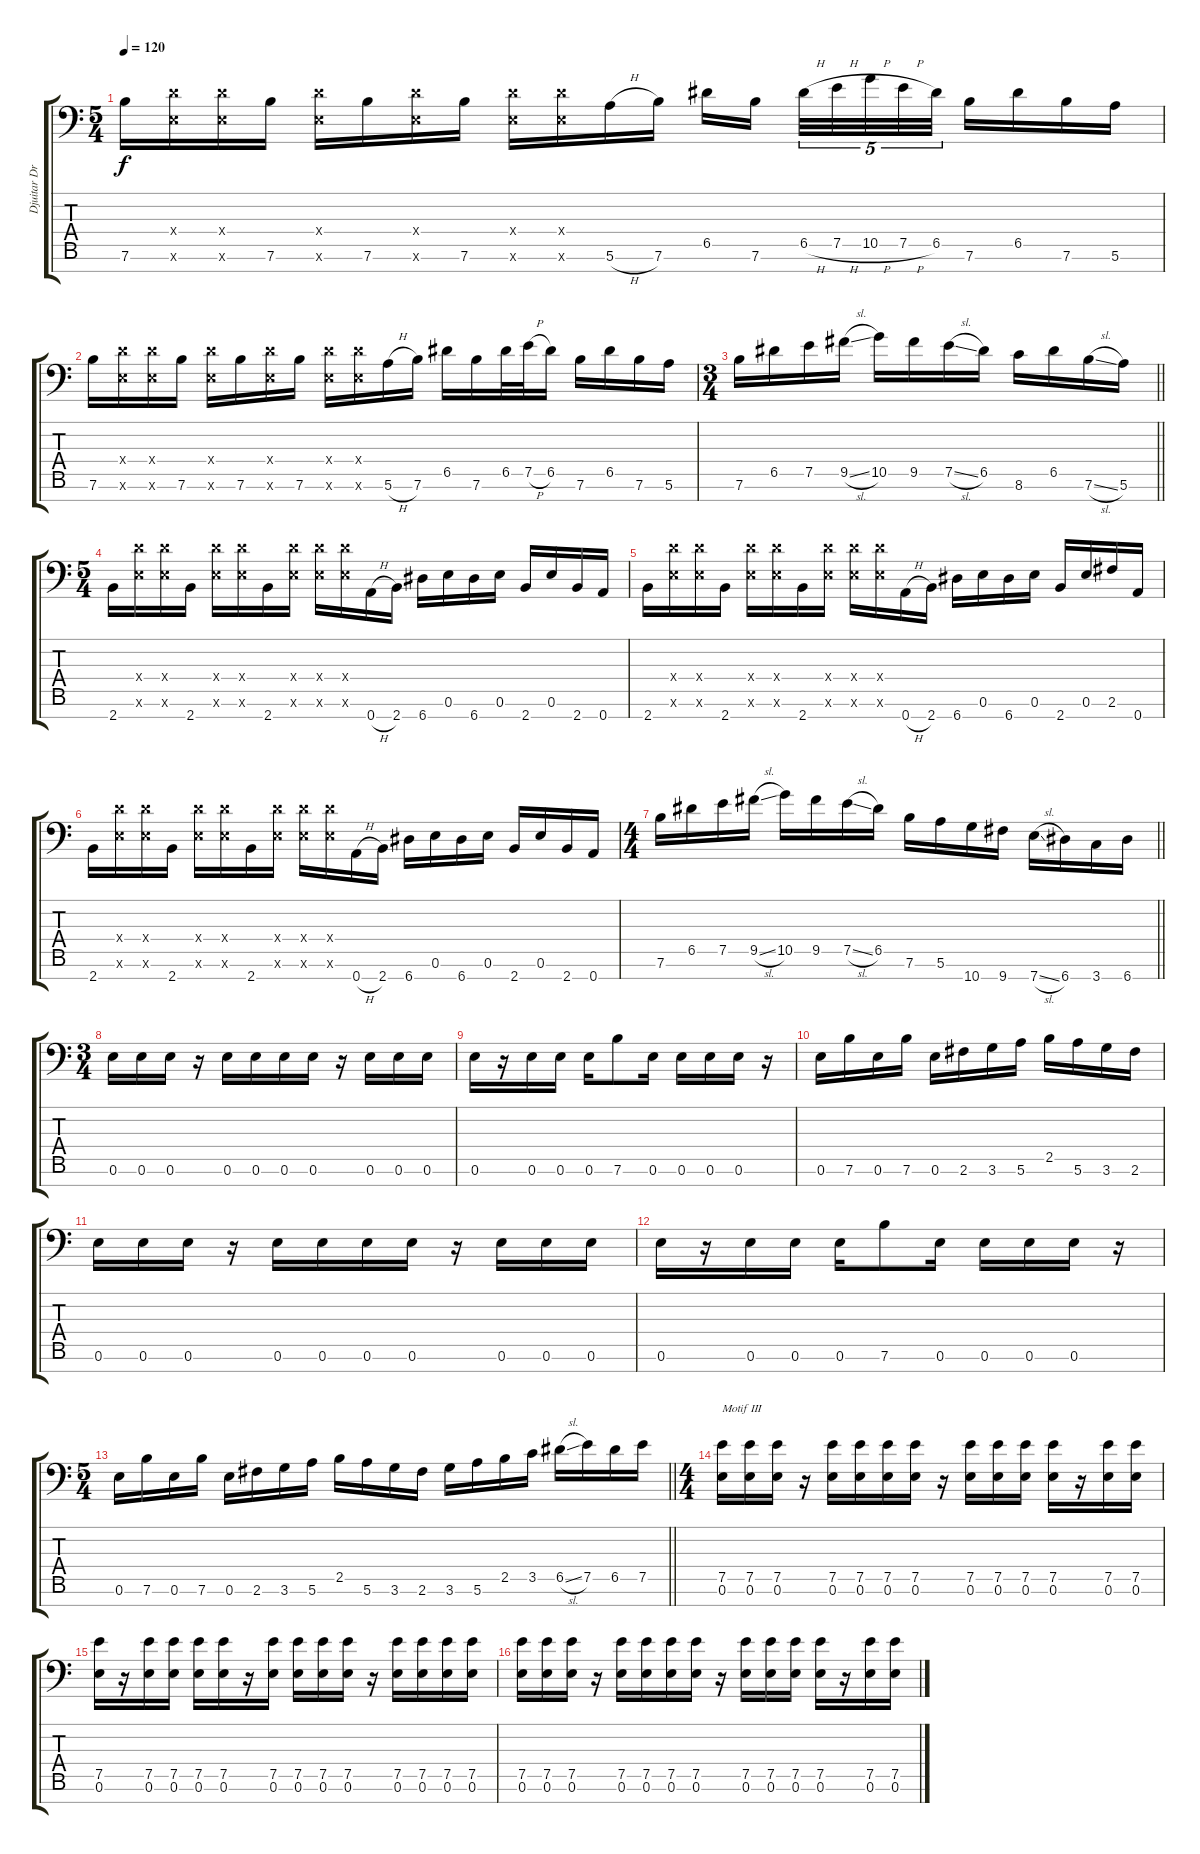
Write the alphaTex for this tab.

\track ("Djuitar Dropped A" "Djuitar Dr") {instrument distortionguitar}
\staff {score tabs}
\tuning (E4 B3 G3 D3 A2 E2 A1) {hide}
\ts (5 4)
\tempo 120
\clef f4
\ks c
7.6.16{dy f} (0.4{x} 0.6{x}).16 (0.4{x} 0.6{x}).16 7.6.16 (0.4{x} 0.6{x}).16 7.6.16 (0.4{x} 0.6{x}).16 7.6.16 (0.4{x} 0.6{x}).16 (0.4{x} 0.6{x}).16 5.6{h}.16 7.6.16 6.5.16 7.6.16{beam splitsecondary} 6.5{h}.32{tu (5 4)} 7.5{h}.32{tu (5 4)} 10.5{h}.32{tu (5 4)} 7.5{h}.32{tu (5 4)} 6.5.32{tu (5 4)} 7.6.16 6.5.16 7.6.16 5.6.16 |
7.6.16 (0.4{x} 0.6{x}).16 (0.4{x} 0.6{x}).16 7.6.16 (0.4{x} 0.6{x}).16 7.6.16 (0.4{x} 0.6{x}).16 7.6.16 (0.4{x} 0.6{x}).16 (0.4{x} 0.6{x}).16 5.6{h}.16 7.6.16 6.5.16 7.6.16 6.5.32 7.5{h}.32 6.5.16 7.6.16 6.5.16 7.6.16 5.6.16 |
\ts (3 4)
\barLineRight lightlight
7.6.16 6.5.16 7.5.16 9.5{sl}.16 10.5.16 9.5.16 7.5{sl}.16 6.5.16 8.6.16 6.5.16 7.6{sl}.16 5.6.16 |
\ts (5 4)
2.7.16 (0.4{x} 0.6{x}).16 (0.4{x} 0.6{x}).16 2.7.16 (0.4{x} 0.6{x}).16 (0.4{x} 0.6{x}).16 2.7.16 (0.4{x} 0.6{x}).16 (0.4{x} 0.6{x}).16 (0.4{x} 0.6{x}).16 0.7{h}.16 2.7.16 6.7.16 0.6.16 6.7.16 0.6.16 2.7.16 0.6.16 2.7.16 0.7.16 |
2.7.16 (0.4{x} 0.6{x}).16 (0.4{x} 0.6{x}).16 2.7.16 (0.4{x} 0.6{x}).16 (0.4{x} 0.6{x}).16 2.7.16 (0.4{x} 0.6{x}).16 (0.4{x} 0.6{x}).16 (0.4{x} 0.6{x}).16 0.7{h}.16 2.7.16 6.7.16 0.6.16 6.7.16 0.6.16 2.7.16 0.6.16 2.6.16 0.7.16 |
2.7.16 (0.4{x} 0.6{x}).16 (0.4{x} 0.6{x}).16 2.7.16 (0.4{x} 0.6{x}).16 (0.4{x} 0.6{x}).16 2.7.16 (0.4{x} 0.6{x}).16 (0.4{x} 0.6{x}).16 (0.4{x} 0.6{x}).16 0.7{h}.16 2.7.16 6.7.16 0.6.16 6.7.16 0.6.16 2.7.16 0.6.16 2.7.16 0.7.16 |
\ts (4 4)
\barLineRight lightlight
7.6.16 6.5.16 7.5.16 9.5{sl}.16 10.5.16 9.5.16 7.5{sl}.16 6.5.16 7.6.16 5.6.16 10.7.16 9.7.16 7.7{sl}.16 6.7.16 3.7.16 6.7.16 |
\ts (3 4)
\section ("" "")
0.6.16 0.6.16 0.6.16 r.16 0.6.16 0.6.16 0.6.16 0.6.16 r.16 0.6.16 0.6.16 0.6.16 |
0.6.16 r.16 0.6.16 0.6.16 0.6.16 7.6.8 0.6.16 0.6.16 0.6.16 0.6.16 r.16 |
0.6.16 7.6.16 0.6.16 7.6.16 0.6.16 2.6.16 3.6.16 5.6.16 2.5.16 5.6.16 3.6.16 2.6.16 |
0.6.16 0.6.16 0.6.16 r.16 0.6.16 0.6.16 0.6.16 0.6.16 r.16 0.6.16 0.6.16 0.6.16 |
0.6.16 r.16 0.6.16 0.6.16 0.6.16 7.6.8 0.6.16 0.6.16 0.6.16 0.6.16 r.16 |
\ts (5 4)
\barLineRight lightlight
0.6.16 7.6.16 0.6.16 7.6.16 0.6.16 2.6.16 3.6.16 5.6.16 2.5.16 5.6.16 3.6.16 2.6.16 3.6.16 5.6.16 2.5.16 3.5.16 6.5{sl}.16 7.5.16 6.5.16 7.5.16 |
\ts (4 4)
\section ("" "")
(7.5 0.6).16{txt "Motif III"} (7.5 0.6).16 (7.5 0.6).16 r.16 (7.5 0.6).16 (7.5 0.6).16 (7.5 0.6).16 (7.5 0.6).16 r.16 (7.5 0.6).16 (7.5 0.6).16 (7.5 0.6).16 (7.5 0.6).16 r.16 (7.5 0.6).16 (7.5 0.6).16 |
(7.5 0.6).16 r.16 (7.5 0.6).16 (7.5 0.6).16 (7.5 0.6).16 (7.5 0.6).16 r.16 (7.5 0.6).16 (7.5 0.6).16 (7.5 0.6).16 (7.5 0.6).16 r.16 (7.5 0.6).16 (7.5 0.6).16 (7.5 0.6).16 (7.5 0.6).16 |
(7.5 0.6).16 (7.5 0.6).16 (7.5 0.6).16 r.16 (7.5 0.6).16 (7.5 0.6).16 (7.5 0.6).16 (7.5 0.6).16 r.16 (7.5 0.6).16 (7.5 0.6).16 (7.5 0.6).16 (7.5 0.6).16 r.16 (7.5 0.6).16 (7.5 0.6).16
